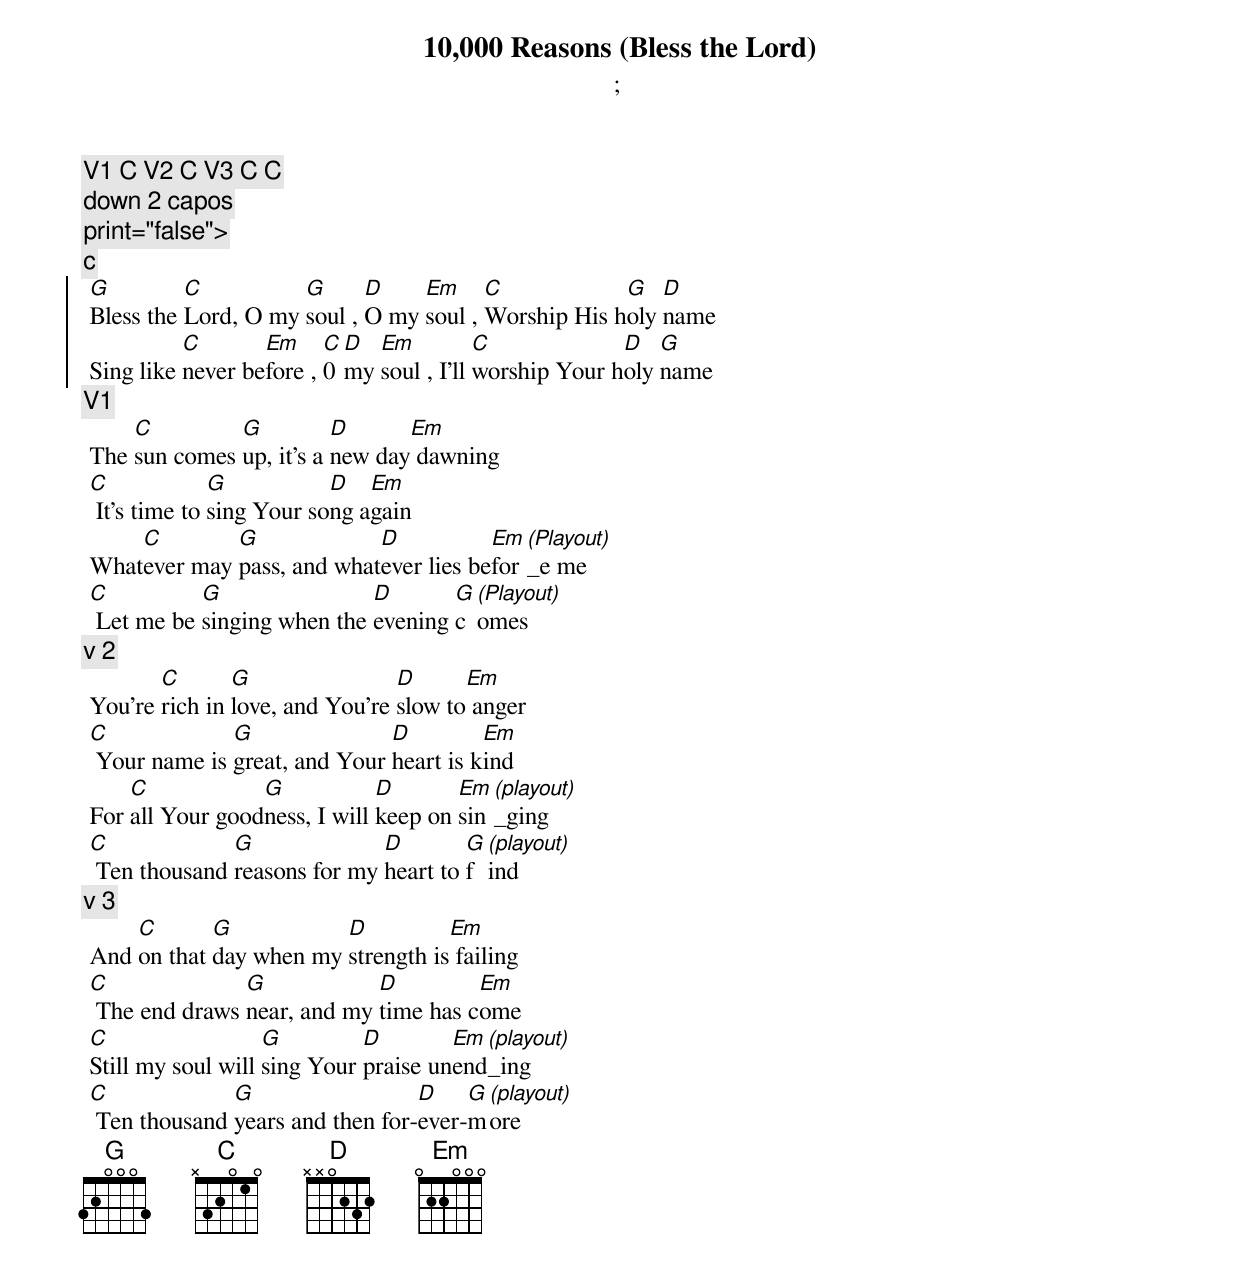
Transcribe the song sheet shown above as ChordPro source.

{title:10,000 Reasons (Bless the Lord) }
{subtitle:}
{subtitle:}
{comment:V1 C V2 C V3 C C}
{comment:down 2 capos }
{comment:print="false">}
{comment:c}
{soc}
 [G]Bless the [C]Lord, O my [G]soul , [D]O my [Em]soul , [C]Worship His h[G]oly [D]name
 Sing like [C]never be[Em]fore , [C]0 [D]my [Em]soul , I'll [C]worship Your h[D]oly [G]name
{eoc}
{comment:V1}
 The [C]sun comes [G]up, it's a [D]new day[Em] dawning
 [C] It's time to [G]sing Your so[D]ng a[Em]gain
 What[C]ever may [G]pass, and what[D]ever lies be[Em]for[(Playout)]_e me
 [C] Let me be [G]singing when the [D]evening [G]c[(Playout)]omes
{comment:v 2}
 You're [C]rich in [G]love, and You're [D]slow to[Em] anger
 [C] Your name is [G]great, and Your [D]heart is k[Em]ind
 For [C]all Your good[G]ness, I will [D]keep on [Em]sin[(playout)]_ging
 [C] Ten thousand [G]reasons for my [D]heart to [G]f[(playout)]ind
{comment:v 3}
 And [C]on that [G]day when my [D]strength is[Em] failing
 [C] The end draws [G]near, and my [D]time has c[Em]ome
 [C]Still my soul will [G]sing Your [D]praise un[Em]end[(playout)]_ing
 [C] Ten thousand [G]years and then for-[D]ever-[G]m[(playout)]ore
